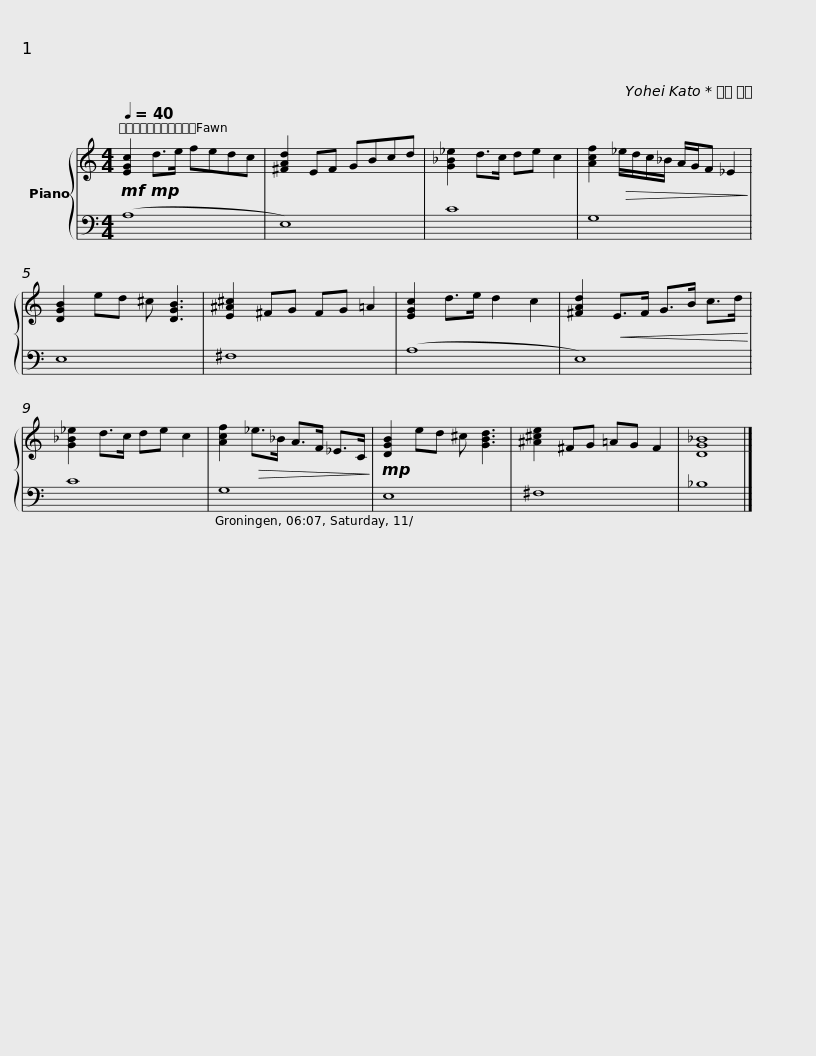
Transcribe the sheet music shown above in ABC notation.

X:1
%%score { 1 | 2 }
L:1/8
Q:1/4=40
M:4/4
I:linebreak $
K:C
V:1 treble
V:2 bass
V:1
!mf! [EGc]2!mp! d>e fedc | [^FAd]2 EF GBcd | [G_B_e]2 d>c de c2 | [Acf]2!>(! _e/d/c/_B/ A/G/F _E2!>)! |$ [DGB]2 ed ^c [DGB]3 | %5
 [E^A^c]2 ^FG FG =A2 | [EGc]2 d>e d2 c2 | [^FAd]2!<(! E>F G>B c>d!<)! | [G_B_e]2 d>c de c2 |$ [Acf]2!>(! _e>_B A>F _E>C!>)! | %10
!mp! [DGB]2 ed ^c [GBd]3 | [^A^ce]2 ^FG =AG F2 | [DG_B]8 |] %13
V:2
 (A,8 | E,8) | C8 | G,8 |$ E,8 | %5
 ^F,8 | (A,8 | E,8) | C8 |$ G,8 | %10
 E,8 | ^F,8 | _B,8 |] %13
